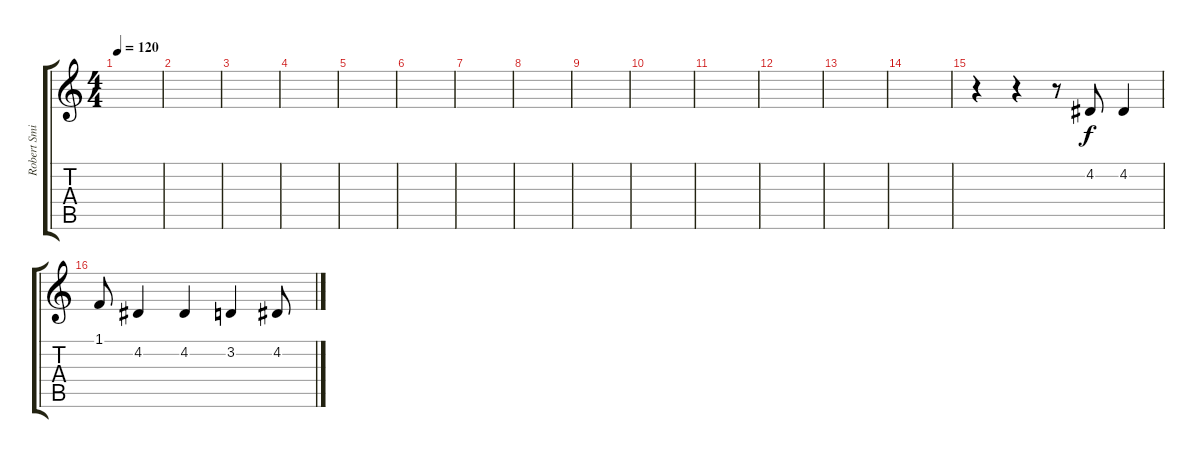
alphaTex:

\track ("Robert Smith Chant" "Robert Smi") {instrument clarinet}
\staff {score tabs}
\tuning (E4 B3 G3 D3 A2 E2) {hide}
\ts (4 4)
\tempo 120
\clef g2
\ks c
|
|
|
|
|
|
|
|
|
|
|
|
|
|
r.4 r.4 r.8 4.2.8 4.2.4 |
1.1.8 4.2.4 4.2.4 3.2.4 4.2.8
